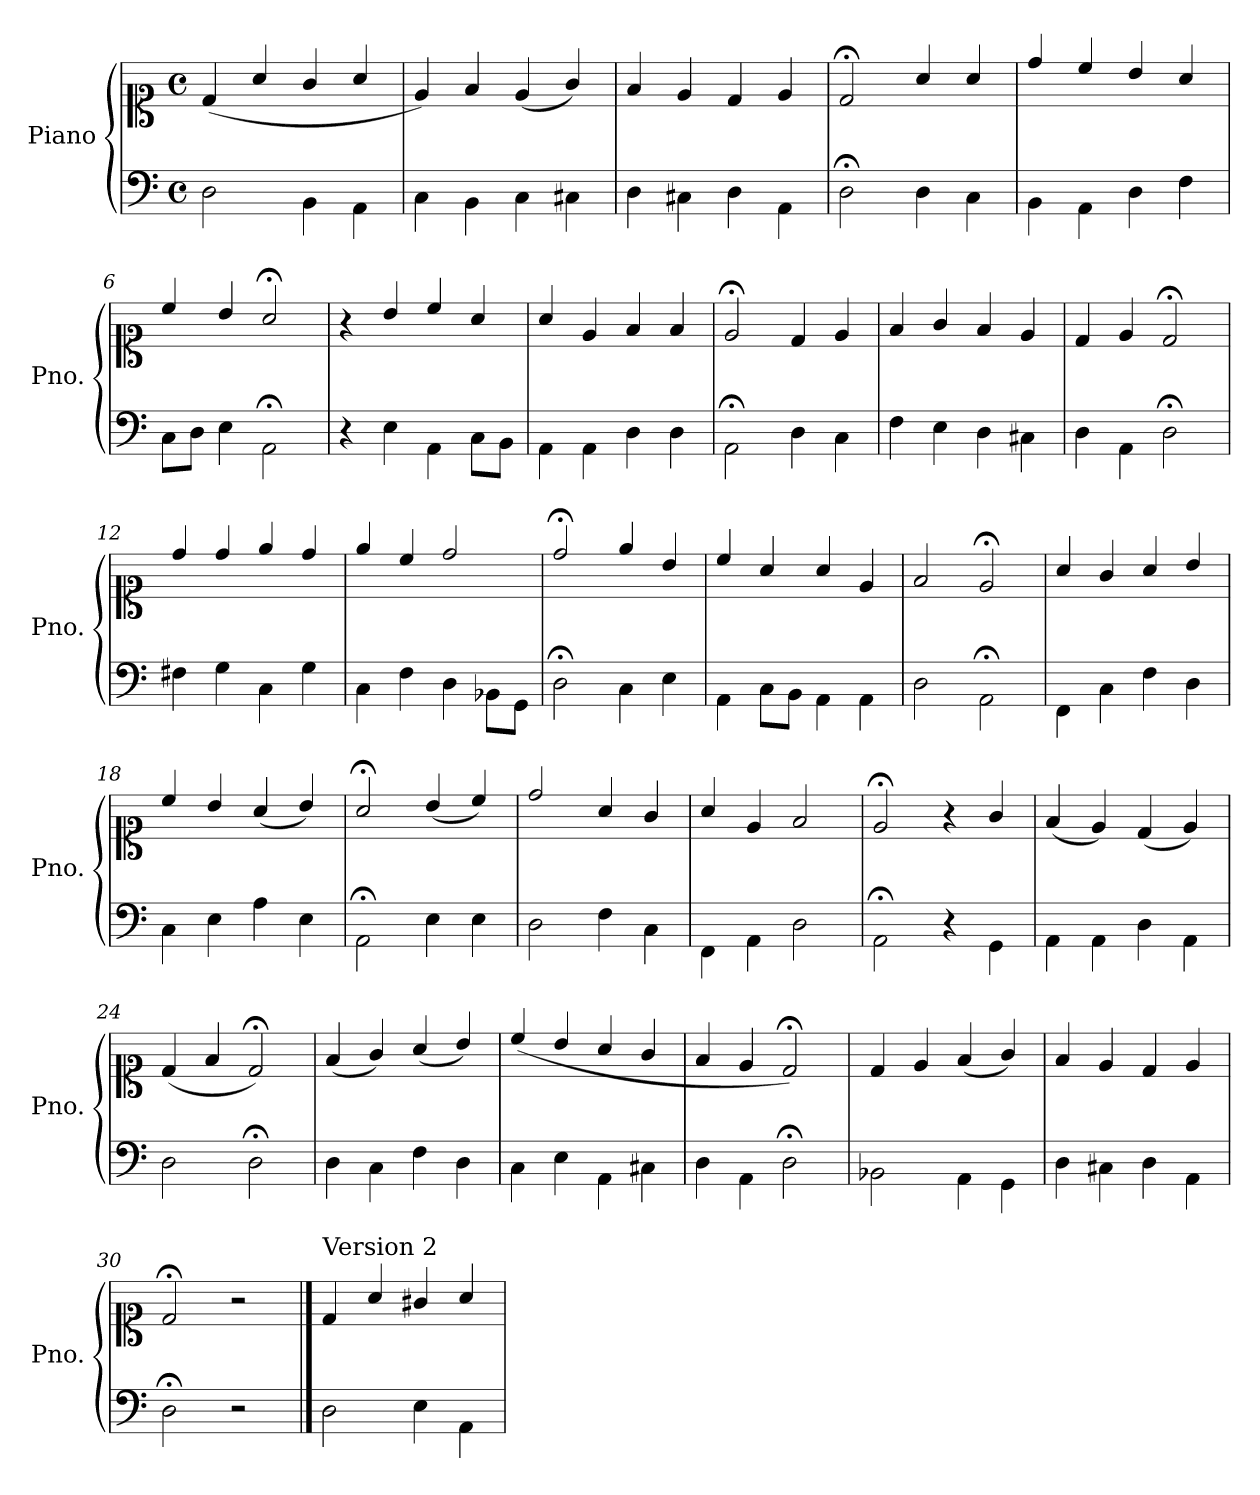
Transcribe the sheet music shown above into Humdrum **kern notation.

**kern	**kern
*part1	*part1
*staff2	*staff1
*I"Piano	*
*I'Pno.	*
*clefF4	*clefC1
*k[]	*k[]
*M4/4	*M4/4
*met(c)	*met(c)
=1	=1
2D\	(<4d/
.	4a/
4BB\	4g/
4AA\	4a/
=2	=2
4C\	4e/)
4BB\	4f/
4C\	(<4e/
4C#X\	4g/)
=3	=3
4D\	4f/
4C#X\	4e/
4D\	4d/
4AA\	4e/
=4	=4
2D;\	2d;</
4D\	4a/
4C\	4a/
=5	=5
4BB\	4dd/
4AA\	4cc/
4D\	4b/
4F\	4a/
=6	=6
8C\L	4cc/
8D\J	.
4E\	4b/
2AA;\	2a;</
!!LO:LB:g=z
=7	=7
4r	4r
4E\	4b/
4AA\	4cc/
8C\L	4a/
8BB\J	.
=8	=8
4AA\	4a/
4AA\	4e/
4D\	4f/
4D\	4f/
=9	=9
2AA;\	2e;</
4D\	4d/
4C\	4e/
=10	=10
4F\	4f/
4E\	4g/
4D\	4f/
4C#X\	4e/
=11	=11
4D\	4d/
4AA\	4e/
2D;\	2d;</
=12	=12
4F#X\	4dd/
4G\	4dd/
4C\	4ee/
4G\	4dd/
=13	=13
4C\	4ee/
4F\	4cc/
4D\	2dd/
8BB-X\L	.
8GG\J	.
=14	=14
2D;\	2dd;</
4C\	4ee/
4E\	4b/
!!LO:LB:g=z
=15	=15
4AA\	4cc/
8C\L	4a/
8BB\J	.
4AA\	4a/
4AA\	4e/
=16	=16
2D\	2f/
2AA;\	2e;</
=17	=17
4FF\	4a/
4C\	4g/
4F\	4a/
4D\	4b/
=18	=18
4C\	4cc/
4E\	4b/
4A\	(<4a/
4E\	4b/)
=19	=19
2AA;\	2a;</
4E\	(<4b/
4E\	4cc/)
=20	=20
2D\	2dd/
4F\	4a/
4C\	4g/
=21	=21
4FF\	4a/
4AA\	4e/
2D\	2f/
=22	=22
2AA;\	2e;</
4r	4r
4GG\	4g/
!!LO:LB:g=z
=23	=23
4AA\	(<4f/
4AA\	4e/)
4D\	(<4d/
4AA\	4e/)
=24	=24
2D\	(<4d/
.	4f/
2D;\	2d;</)
=25	=25
4D\	(<4f/
4C\	4g/)
4F\	(<4a/
4D\	4b/)
=26	=26
4C\	(>4cc/
4E\	4b/
4AA\	4a/
4C#X\	4g/
=27	=27
4D\	4f/
4AA\	4e/
2D;\	2d;</)
=28	=28
2BB-X\	4d/
.	4e/
4AA\	(<4f/
4GG\	4g/)
=29	=29
4D\	4f/
4C#X\	4e/
4D\	4d/
4AA\	4e/
=30	=30
2D;\	2d;</
2r	2r
!!LO:PB:g=z
==1	==1
!	!LO:TX:a:t=Version 2
2D\	4d/
.	4a/
4E\	4g#X/
4AA\	4a/
=	=
*-	*-
